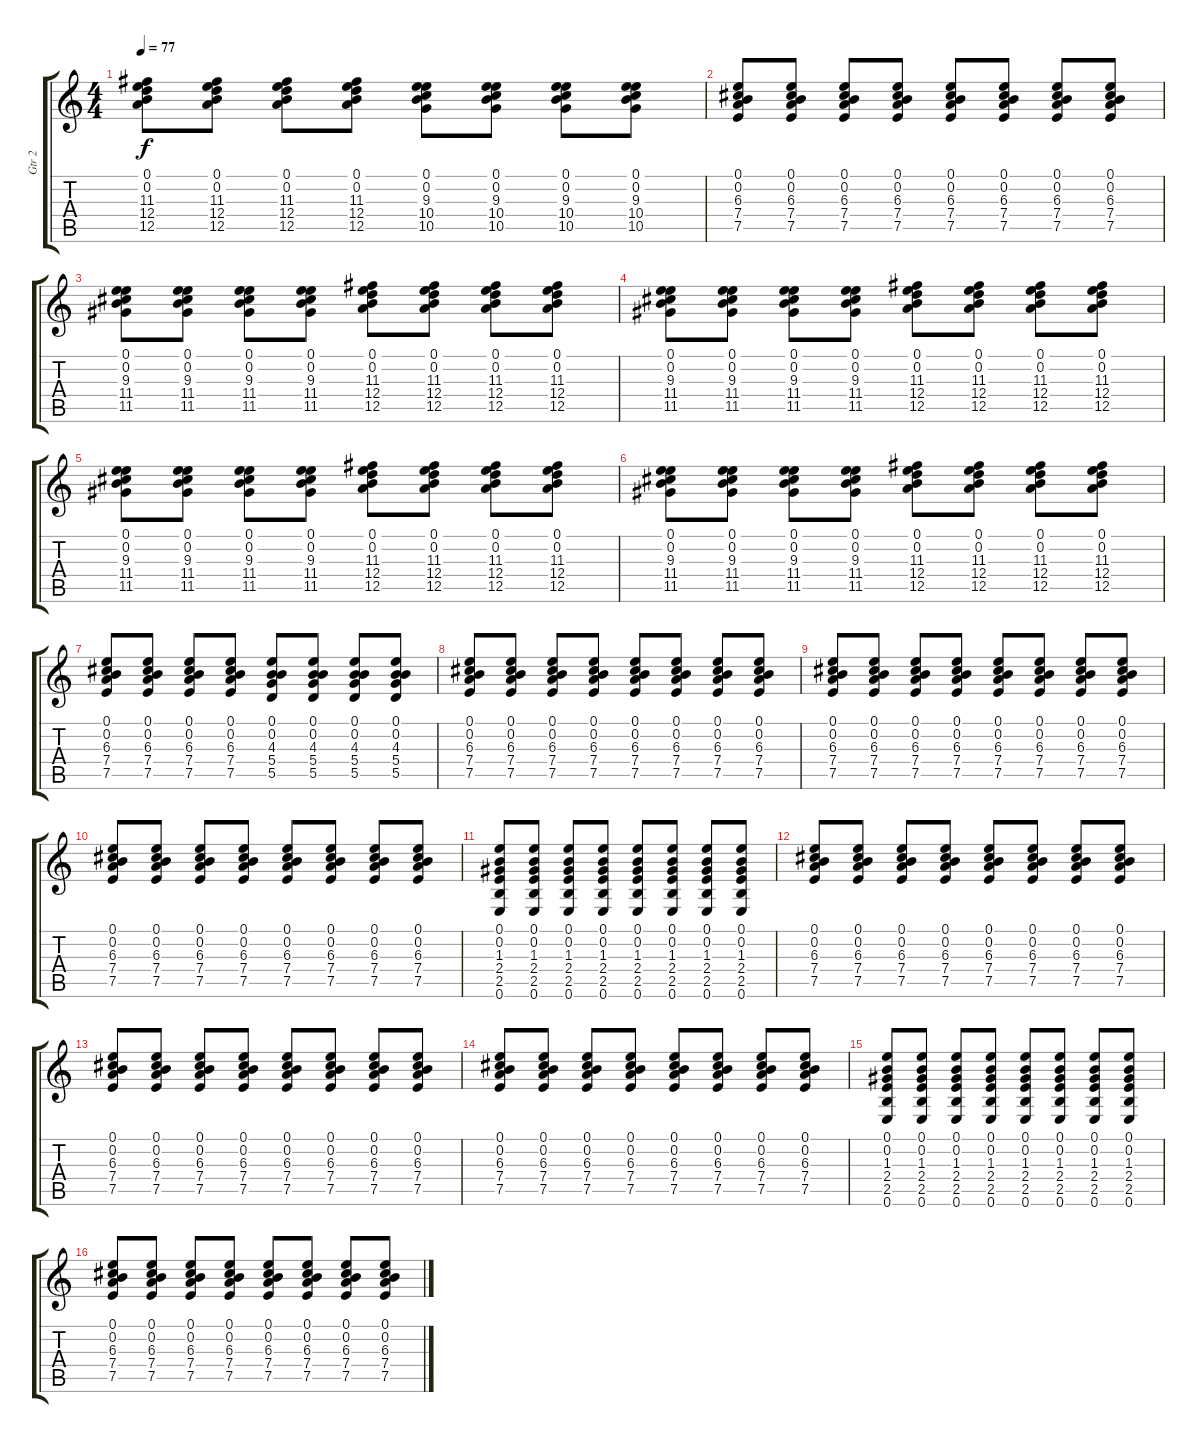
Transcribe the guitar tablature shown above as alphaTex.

\track ("Gtr 2" "Gtr 2") {instrument acousticguitarsteel}
\staff {score tabs}
\tuning (E4 B3 G3 D3 A2 E2) {hide}
\ts (4 4)
\tempo 77
\clef g2
\ks c
(0.1 0.2 11.3 12.4 12.5).8{dy f} (0.1 0.2 11.3 12.4 12.5).8 (0.1 0.2 11.3 12.4 12.5).8 (0.1 0.2 11.3 12.4 12.5).8 (0.1 0.2 9.3 10.4 10.5).8 (0.1 0.2 9.3 10.4 10.5).8 (0.1 0.2 9.3 10.4 10.5).8 (0.1 0.2 9.3 10.4 10.5).8 |
(0.1 0.2 6.3 7.4 7.5).8 (0.1 0.2 6.3 7.4 7.5).8 (0.1 0.2 6.3 7.4 7.5).8 (0.1 0.2 6.3 7.4 7.5).8 (0.1 0.2 6.3 7.4 7.5).8 (0.1 0.2 6.3 7.4 7.5).8 (0.1 0.2 6.3 7.4 7.5).8 (0.1 0.2 6.3 7.4 7.5).8 |
(0.1 0.2 9.3 11.4 11.5).8 (0.1 0.2 9.3 11.4 11.5).8 (0.1 0.2 9.3 11.4 11.5).8 (0.1 0.2 9.3 11.4 11.5).8 (0.1 0.2 11.3 12.4 12.5).8 (0.1 0.2 11.3 12.4 12.5).8 (0.1 0.2 11.3 12.4 12.5).8 (0.1 0.2 11.3 12.4 12.5).8 |
(0.1 0.2 9.3 11.4 11.5).8 (0.1 0.2 9.3 11.4 11.5).8 (0.1 0.2 9.3 11.4 11.5).8 (0.1 0.2 9.3 11.4 11.5).8 (0.1 0.2 11.3 12.4 12.5).8 (0.1 0.2 11.3 12.4 12.5).8 (0.1 0.2 11.3 12.4 12.5).8 (0.1 0.2 11.3 12.4 12.5).8 |
(0.1 0.2 9.3 11.4 11.5).8 (0.1 0.2 9.3 11.4 11.5).8 (0.1 0.2 9.3 11.4 11.5).8 (0.1 0.2 9.3 11.4 11.5).8 (0.1 0.2 11.3 12.4 12.5).8 (0.1 0.2 11.3 12.4 12.5).8 (0.1 0.2 11.3 12.4 12.5).8 (0.1 0.2 11.3 12.4 12.5).8 |
(0.1 0.2 9.3 11.4 11.5).8 (0.1 0.2 9.3 11.4 11.5).8 (0.1 0.2 9.3 11.4 11.5).8 (0.1 0.2 9.3 11.4 11.5).8 (0.1 0.2 11.3 12.4 12.5).8 (0.1 0.2 11.3 12.4 12.5).8 (0.1 0.2 11.3 12.4 12.5).8 (0.1 0.2 11.3 12.4 12.5).8 |
(0.1 0.2 6.3 7.4 7.5).8 (0.1 0.2 6.3 7.4 7.5).8 (0.1 0.2 6.3 7.4 7.5).8 (0.1 0.2 6.3 7.4 7.5).8 (0.1 0.2 4.3 5.4 5.5).8 (0.1 0.2 4.3 5.4 5.5).8 (0.1 0.2 4.3 5.4 5.5).8 (0.1 0.2 4.3 5.4 5.5).8 |
(0.1 0.2 6.3 7.4 7.5).8 (0.1 0.2 6.3 7.4 7.5).8 (0.1 0.2 6.3 7.4 7.5).8 (0.1 0.2 6.3 7.4 7.5).8 (0.1 0.2 6.3 7.4 7.5).8 (0.1 0.2 6.3 7.4 7.5).8 (0.1 0.2 6.3 7.4 7.5).8 (0.1 0.2 6.3 7.4 7.5).8 |
(0.1 0.2 6.3 7.4 7.5).8 (0.1 0.2 6.3 7.4 7.5).8 (0.1 0.2 6.3 7.4 7.5).8 (0.1 0.2 6.3 7.4 7.5).8 (0.1 0.2 6.3 7.4 7.5).8 (0.1 0.2 6.3 7.4 7.5).8 (0.1 0.2 6.3 7.4 7.5).8 (0.1 0.2 6.3 7.4 7.5).8 |
(0.1 0.2 6.3 7.4 7.5).8 (0.1 0.2 6.3 7.4 7.5).8 (0.1 0.2 6.3 7.4 7.5).8 (0.1 0.2 6.3 7.4 7.5).8 (0.1 0.2 6.3 7.4 7.5).8 (0.1 0.2 6.3 7.4 7.5).8 (0.1 0.2 6.3 7.4 7.5).8 (0.1 0.2 6.3 7.4 7.5).8 |
(0.1 0.2 1.3 2.4 2.5 0.6).8 (0.1 0.2 1.3 2.4 2.5 0.6).8 (0.1 0.2 1.3 2.4 2.5 0.6).8 (0.1 0.2 1.3 2.4 2.5 0.6).8 (0.1 0.2 1.3 2.4 2.5 0.6).8 (0.1 0.2 1.3 2.4 2.5 0.6).8 (0.1 0.2 1.3 2.4 2.5 0.6).8 (0.1 0.2 1.3 2.4 2.5 0.6).8 |
(0.1 0.2 6.3 7.4 7.5).8 (0.1 0.2 6.3 7.4 7.5).8 (0.1 0.2 6.3 7.4 7.5).8 (0.1 0.2 6.3 7.4 7.5).8 (0.1 0.2 6.3 7.4 7.5).8 (0.1 0.2 6.3 7.4 7.5).8 (0.1 0.2 6.3 7.4 7.5).8 (0.1 0.2 6.3 7.4 7.5).8 |
(0.1 0.2 6.3 7.4 7.5).8 (0.1 0.2 6.3 7.4 7.5).8 (0.1 0.2 6.3 7.4 7.5).8 (0.1 0.2 6.3 7.4 7.5).8 (0.1 0.2 6.3 7.4 7.5).8 (0.1 0.2 6.3 7.4 7.5).8 (0.1 0.2 6.3 7.4 7.5).8 (0.1 0.2 6.3 7.4 7.5).8 |
(0.1 0.2 6.3 7.4 7.5).8 (0.1 0.2 6.3 7.4 7.5).8 (0.1 0.2 6.3 7.4 7.5).8 (0.1 0.2 6.3 7.4 7.5).8 (0.1 0.2 6.3 7.4 7.5).8 (0.1 0.2 6.3 7.4 7.5).8 (0.1 0.2 6.3 7.4 7.5).8 (0.1 0.2 6.3 7.4 7.5).8 |
(0.1 0.2 1.3 2.4 2.5 0.6).8 (0.1 0.2 1.3 2.4 2.5 0.6).8 (0.1 0.2 1.3 2.4 2.5 0.6).8 (0.1 0.2 1.3 2.4 2.5 0.6).8 (0.1 0.2 1.3 2.4 2.5 0.6).8 (0.1 0.2 1.3 2.4 2.5 0.6).8 (0.1 0.2 1.3 2.4 2.5 0.6).8 (0.1 0.2 1.3 2.4 2.5 0.6).8 |
(0.1 0.2 6.3 7.4 7.5).8 (0.1 0.2 6.3 7.4 7.5).8 (0.1 0.2 6.3 7.4 7.5).8 (0.1 0.2 6.3 7.4 7.5).8 (0.1 0.2 6.3 7.4 7.5).8 (0.1 0.2 6.3 7.4 7.5).8 (0.1 0.2 6.3 7.4 7.5).8 (0.1 0.2 6.3 7.4 7.5).8
